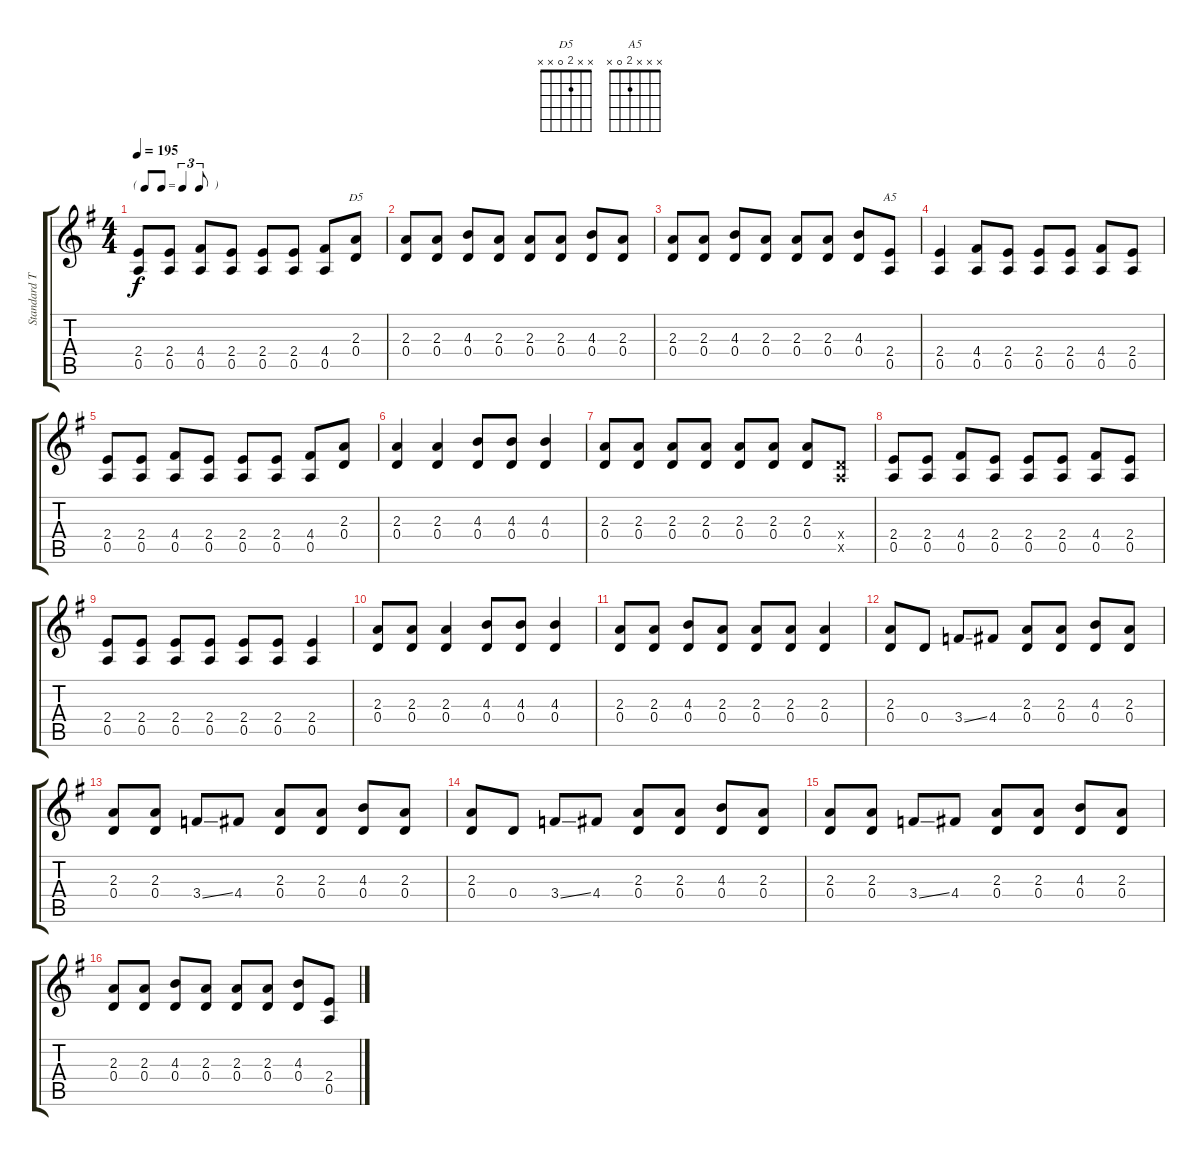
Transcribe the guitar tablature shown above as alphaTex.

\track ("Standard Tuning" "Standard T") {instrument electricguitarjazz}
\staff {score tabs}
\tuning (E4 B3 G3 D3 A2 E2) {hide}
\chord ("D5" x x 2 0 x x)
\chord ("A5" x x x 2 0 x)
\ts (4 4)
\tf triplet8th
\tempo 195
\clef g2
\ks g
(2.4 0.5).8{dy f} (2.4 0.5).8 (4.4 0.5).8 (2.4 0.5).8 (2.4 0.5).8 (2.4 0.5).8 (4.4 0.5).8 (2.3 0.4).8{ch "D5"} |
(2.3 0.4).8 (2.3 0.4).8 (4.3 0.4).8 (2.3 0.4).8 (2.3 0.4).8 (2.3 0.4).8 (4.3 0.4).8 (2.3 0.4).8 |
(2.3 0.4).8 (2.3 0.4).8 (4.3 0.4).8 (2.3 0.4).8 (2.3 0.4).8 (2.3 0.4).8 (4.3 0.4).8 (2.4 0.5).8{ch "A5"} |
(2.4 0.5).4 (4.4 0.5).8 (2.4 0.5).8 (2.4 0.5).8 (2.4 0.5).8 (4.4 0.5).8 (2.4 0.5).8 |
(2.4 0.5).8 (2.4 0.5).8 (4.4 0.5).8 (2.4 0.5).8 (2.4 0.5).8 (2.4 0.5).8 (4.4 0.5).8 (2.3 0.4).8 |
(2.3 0.4).4 (2.3 0.4).4 (4.3 0.4).8 (4.3 0.4).8 (4.3 0.4).4 |
(2.3 0.4).8 (2.3 0.4).8 (2.3 0.4).8 (2.3 0.4).8 (2.3 0.4).8 (2.3 0.4).8 (2.3 0.4).8 (0.4{x} 0.5{x}).8 |
(2.4 0.5).8 (2.4 0.5).8 (4.4 0.5).8 (2.4 0.5).8 (2.4 0.5).8 (2.4 0.5).8 (4.4 0.5).8 (2.4 0.5).8 |
(2.4 0.5).8 (2.4 0.5).8 (2.4 0.5).8 (2.4 0.5).8 (2.4 0.5).8 (2.4 0.5).8 (2.4 0.5).4 |
(2.3 0.4).8 (2.3 0.4).8 (2.3 0.4).4 (4.3 0.4).8 (4.3 0.4).8 (4.3 0.4).4 |
(2.3 0.4).8 (2.3 0.4).8 (4.3 0.4).8 (2.3 0.4).8 (2.3 0.4).8 (2.3 0.4).8 (2.3 0.4).4 |
(2.3 0.4).8 0.4.8 3.4{ss}.8 4.4.8 (2.3 0.4).8 (2.3 0.4).8 (4.3 0.4).8 (2.3 0.4).8 |
(2.3 0.4).8 (2.3 0.4).8 3.4{ss}.8 4.4.8 (2.3 0.4).8 (2.3 0.4).8 (4.3 0.4).8 (2.3 0.4).8 |
(2.3 0.4).8 0.4.8 3.4{ss}.8 4.4.8 (2.3 0.4).8 (2.3 0.4).8 (4.3 0.4).8 (2.3 0.4).8 |
(2.3 0.4).8 (2.3 0.4).8 3.4{ss}.8 4.4.8 (2.3 0.4).8 (2.3 0.4).8 (4.3 0.4).8 (2.3 0.4).8 |
(2.3 0.4).8 (2.3 0.4).8 (4.3 0.4).8 (2.3 0.4).8 (2.3 0.4).8 (2.3 0.4).8 (4.3 0.4).8 (2.4 0.5).8
